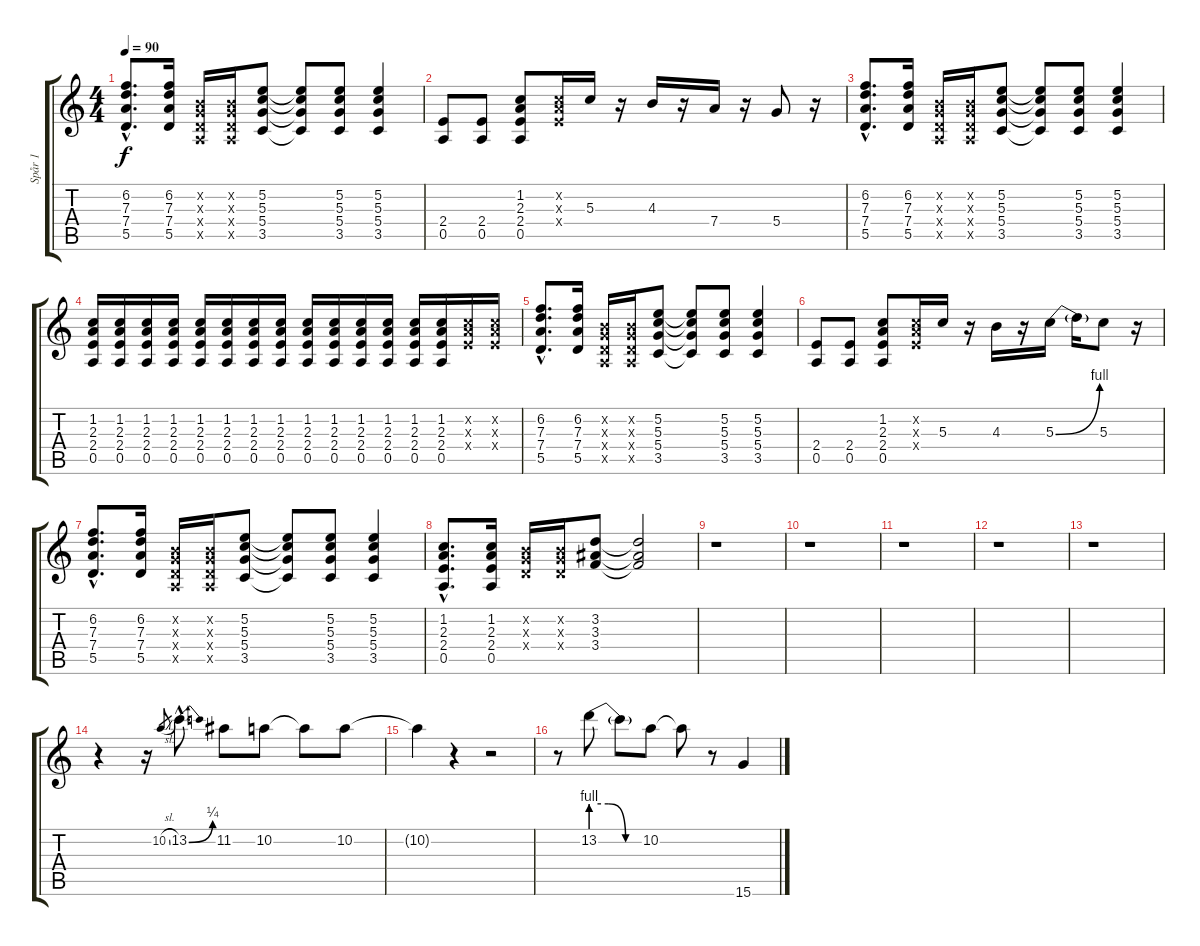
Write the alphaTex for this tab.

\track ("Spår 1" "Spår 1") {instrument electricguitarclean}
\staff {score tabs}
\tuning (E4 B3 G3 D3 A2 E2) {hide}
\ts (4 4)
\tempo 90
\clef g2
\ks c
(6.2{hac} 7.3{hac} 7.4{hac} 5.5{hac}).8{d dy f} (6.2 7.3 7.4 5.5).16 (0.2{x} 0.3{x} 0.4{x} 0.5{x}).16 (0.2{x} 0.3{x} 0.4{x} 0.5{x}).16 (5.2 5.3 5.4 3.5).8 (5.2{t} 5.3{t} 5.4{t} 3.5{t}).8 (5.2 5.3 5.4 3.5).8 (5.2 5.3 5.4 3.5).4 |
(2.4 0.5).8 (2.4 0.5).8 (1.2 2.3 2.4 0.5).8 (1.2{x} 2.3{x} 2.4{x}).16 5.3.16 r.16 4.3.16 r.16 7.4.16 r.16 5.4.8 r.16 |
(6.2{hac} 7.3{hac} 7.4{hac} 5.5{hac}).8{d} (6.2 7.3 7.4 5.5).16 (0.2{x} 0.3{x} 0.4{x} 0.5{x}).16 (0.2{x} 0.3{x} 0.4{x} 0.5{x}).16 (5.2 5.3 5.4 3.5).8 (5.2{t} 5.3{t} 5.4{t} 3.5{t}).8 (5.2 5.3 5.4 3.5).8 (5.2 5.3 5.4 3.5).4 |
(1.2 2.3 2.4 0.5).16 (1.2 2.3 2.4 0.5).16 (1.2 2.3 2.4 0.5).16 (1.2 2.3 2.4 0.5).16 (1.2 2.3 2.4 0.5).16 (1.2 2.3 2.4 0.5).16 (1.2 2.3 2.4 0.5).16 (1.2 2.3 2.4 0.5).16 (1.2 2.3 2.4 0.5).16 (1.2 2.3 2.4 0.5).16 (1.2 2.3 2.4 0.5).16 (1.2 2.3 2.4 0.5).16 (1.2 2.3 2.4 0.5).16 (1.2 2.3 2.4 0.5).16 (1.2{x} 2.3{x} 2.4{x}).16 (1.2{x} 2.3{x} 2.4{x}).16 |
(6.2{hac} 7.3{hac} 7.4{hac} 5.5{hac}).8{d} (6.2 7.3 7.4 5.5).16 (0.2{x} 0.3{x} 0.4{x} 0.5{x}).16 (0.2{x} 0.3{x} 0.4{x} 0.5{x}).16 (5.2 5.3 5.4 3.5).8 (5.2{t} 5.3{t} 5.4{t} 3.5{t}).8 (5.2 5.3 5.4 3.5).8 (5.2 5.3 5.4 3.5).4 |
(2.4 0.5).8 (2.4 0.5).8 (1.2 2.3 2.4 0.5).8 (1.2{x} 2.3{x} 2.4{x}).16 5.3.16 r.16 4.3.16 r.16 5.3{be (bend 0 0 60 4)}.16 5.3{t}.16 5.3.8 r.16 |
(6.2{hac} 7.3{hac} 7.4{hac} 5.5{hac}).8{d} (6.2 7.3 7.4 5.5).16 (0.2{x} 0.3{x} 0.4{x} 0.5{x}).16 (0.2{x} 0.3{x} 0.4{x} 0.5{x}).16 (5.2 5.3 5.4 3.5).8 (5.2{t} 5.3{t} 5.4{t} 3.5{t}).8 (5.2 5.3 5.4 3.5).8 (5.2 5.3 5.4 3.5).4 |
(1.2{hac} 2.3{hac} 2.4{hac} 0.5{hac}).8{d} (1.2 2.3 2.4 0.5).16 (0.2{x} 0.3{x} 0.4{x}).16 (0.2{x} 0.3{x} 0.4{x}).16 (3.2 3.3 3.4).8 (3.2{t} 3.3{t} 3.4{t}).2 |
r.1 |
r.1 |
r.1 |
r.1 |
r.1 |
r.4 r.16 10.2{sl}.8{gr} 13.2{be (bend 0 0 60 1) hac}.8{d} 11.2.8 10.2.8 10.2{t}.8 10.2.8 |
10.2{t}.4 r.4 r.2 |
r.8 13.2{be (custom 0 4 20 4 40 0 60 0)}.8 13.2{t}.8 10.2.8 10.2{t}.8 r.8 15.6{ss}.4
